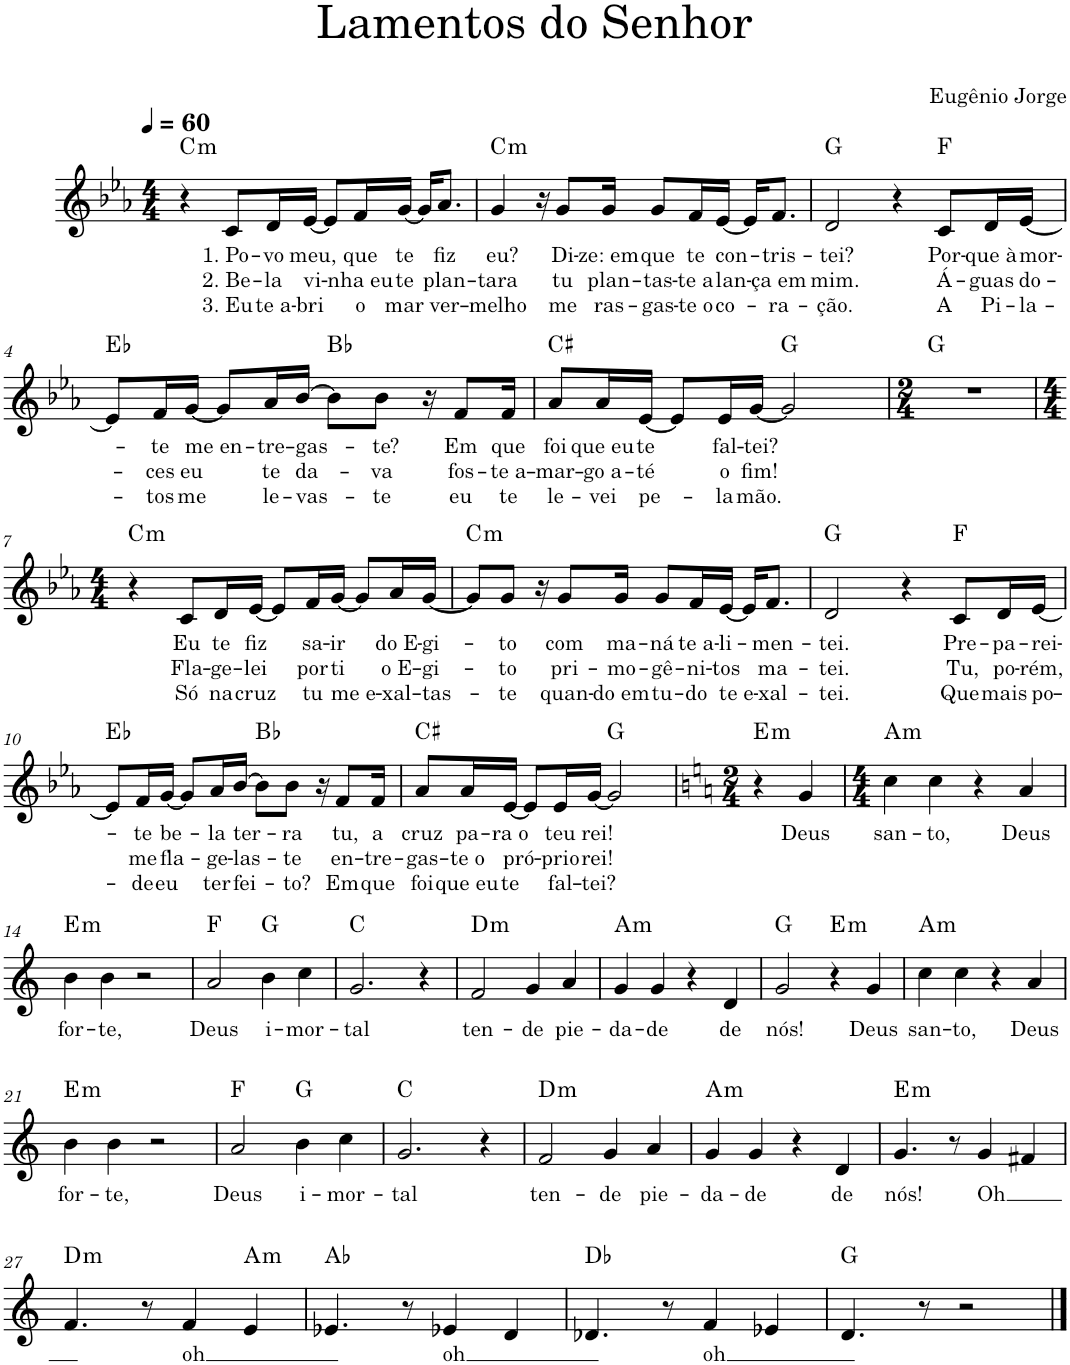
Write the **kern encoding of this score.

**kern	**text	**text	**text	**harte
*part1	*part1	*part1	*part1	*part1
*staff1	*staff1	*staff1	*staff1	*
*I"Voz	*	*	*	*
*I'Vo.	*	*	*	*
*clefG2	*	*	*	*
*k[b-e-a-]	*	*	*	*
*M4/4	*	*	*	*
*MM60	*	*	*	*
=1	=1	=1	=1	=1
!	!	!	!	!LO:H:kt=m
4r	.	.	.	C:min
!	!LO:LY:b	!LO:LY:b	!LO:LY:b	!
8c/L	1. Po-	2. Be-	3. Eu	.
!	!LO:LY:b	!LO:LY:b	!LO:LY:b	!
16d/L	-vo	-la	te a-	.
!	!LO:LY:b	!LO:LY:b	!LO:LY:b	!
[16e-/JJ	meu,	vi-	-bri	.
8e-/L]	.	.	.	.
!	!LO:LY:b	!LO:LY:b	!LO:LY:b	!
16f/L	que	-nha eu	o	.
!	!LO:LY:b	!LO:LY:b	!LO:LY:b	!
[16g/JJ	te	te	mar	.
16g/KL]	.	.	.	.
!	!LO:LY:b	!LO:LY:b	!LO:LY:b	!
8.a-/J	fiz	plan-	ver-	.
=2	=2	=2	=2	=2
!	!LO:LY:b	!LO:LY:b	!LO:LY:b	!LO:H:kt=m
4g/	eu?	-tara	-melho	C:min
16r	.	.	.	.
!	!LO:LY:b	!LO:LY:b	!LO:LY:b	!
8g/L	Di-	tu	me	.
!	!LO:LY:b	!LO:LY:b	!LO:LY:b	!
16g/Jk	-ze: em	plan-	ras-	.
!	!LO:LY:b	!LO:LY:b	!LO:LY:b	!
8g/L	que	-tas-	-gas-	.
!	!LO:LY:b	!LO:LY:b	!LO:LY:b	!
16f/L	te	-te a	-te o	.
!	!LO:LY:b	!LO:LY:b	!LO:LY:b	!
[16e-/JJ	con-	lan-	co-	.
16e-/KL]	.	.	.	.
!	!LO:LY:b	!LO:LY:b	!LO:LY:b	!
8.f/J	-tris-	-ça em	-ra-	.
=3	=3	=3	=3	=3
!	!LO:LY:b	!LO:LY:b	!LO:LY:b	!
2d/	-tei?	mim.	-ção.	G:maj
4r	.	.	.	.
!	!LO:LY:b	!LO:LY:b	!LO:LY:b	!
8c/L	Por-	Á-	A	F:maj
!	!LO:LY:b	!LO:LY:b	!LO:LY:b	!
16d/L	-que à	-guas	Pi-	.
!	!LO:LY:b	!LO:LY:b	!LO:LY:b	!
[16e-/JJ	mor-	do-	-la-	.
!!LO:LB:g=z
=4	=4	=4	=4	=4
8e-/L]	.	.	.	Eb:maj
!	!LO:LY:b	!LO:LY:b	!LO:LY:b	!
16f/L	-te	-ces	-tos	.
!	!LO:LY:b	!LO:LY:b	!LO:LY:b	!
[16g/JJ	me en-	eu	me	.
8g/L]	.	.	.	.
!	!LO:LY:b	!LO:LY:b	!LO:LY:b	!
16a-/L	-tre-	te	le-	.
!	!LO:LY:b	!LO:LY:b	!LO:LY:b	!
[16b-/JJ	-gas-	da-	-vas-	.
8b-\L]	.	.	.	Bb:maj
!	!LO:LY:b	!LO:LY:b	!LO:LY:b	!
8b-\J	-te?	-va	-te	.
16r	.	.	.	.
!	!LO:LY:b	!LO:LY:b	!LO:LY:b	!
8f/L	Em	fos-	eu	.
!	!LO:LY:b	!LO:LY:b	!LO:LY:b	!
16f/Jk	que	-te a-	te	.
=5	=5	=5	=5	=5
!	!LO:LY:b	!LO:LY:b	!LO:LY:b	!
8a-/L	foi	-mar-	le-	C#:maj
!	!LO:LY:b	!LO:LY:b	!LO:LY:b	!
16a-/L	que eu	-go a-	-vei	.
!	!LO:LY:b	!LO:LY:b	!LO:LY:b	!
[16e-/JJ	te	-té	pe-	.
8e-/L]	.	.	.	.
!	!LO:LY:b	!LO:LY:b	!LO:LY:b	!
16e-/L	fal-	o	-la	.
!	!LO:LY:b	!LO:LY:b	!LO:LY:b	!
[16g/JJ	-tei?	fim!	mão.	.
2g/]	.	.	.	G:maj
=6	=6	=6	=6	=6
*M2/4	*	*	*	*
2r	.	.	.	G:maj
!!LO:LB:g=z
=7	=7	=7	=7	=7
*M4/4	*	*	*	*
!	!	!	!	!LO:H:kt=m
4r	.	.	.	C:min
!	!LO:LY:b	!LO:LY:b	!LO:LY:b	!
8c/L	Eu	Fla-	Só	.
!	!LO:LY:b	!LO:LY:b	!LO:LY:b	!
16d/L	te	-ge-	na	.
!	!LO:LY:b	!LO:LY:b	!LO:LY:b	!
[16e-/JJ	fiz	-lei	cruz	.
8e-/L]	.	.	.	.
!	!LO:LY:b	!LO:LY:b	!LO:LY:b	!
16f/L	sa-	por	tu	.
!	!LO:LY:b	!LO:LY:b	!LO:LY:b	!
[16g/JJ	-ir	ti	me e-	.
8g/L]	.	.	.	.
!	!LO:LY:b	!LO:LY:b	!LO:LY:b	!
16a-/L	do E-	o E-	-xal-	.
!	!LO:LY:b	!LO:LY:b	!LO:LY:b	!
[16g/JJ	-gi-	-gi-	-tas-	.
=8	=8	=8	=8	=8
!	!	!	!	!LO:H:kt=m
8g/L]	.	.	.	C:min
!	!LO:LY:b	!LO:LY:b	!LO:LY:b	!
8g/J	-to	-to	-te	.
16r	.	.	.	.
!	!LO:LY:b	!LO:LY:b	!LO:LY:b	!
8g/L	com	pri-	quan-	.
!	!LO:LY:b	!LO:LY:b	!LO:LY:b	!
16g/Jk	ma-	-mo-	-do em	.
!	!LO:LY:b	!LO:LY:b	!LO:LY:b	!
8g/L	-ná	-gê-	tu-	.
!	!LO:LY:b	!LO:LY:b	!LO:LY:b	!
16f/L	te a-	-ni-	-do	.
!	!LO:LY:b	!LO:LY:b	!LO:LY:b	!
[16e-/JJ	-li-	-tos	te e-	.
16e-/KL]	.	.	.	.
!	!LO:LY:b	!LO:LY:b	!LO:LY:b	!
8.f/J	-men-	ma-	-xal-	.
=9	=9	=9	=9	=9
!	!LO:LY:b	!LO:LY:b	!LO:LY:b	!
2d/	-tei.	-tei.	-tei.	G:maj
4r	.	.	.	.
!	!LO:LY:b	!LO:LY:b	!LO:LY:b	!
8c/L	Pre-	Tu,	Que	F:maj
!	!LO:LY:b	!LO:LY:b	!LO:LY:b	!
16d/L	-pa-	po-	mais	.
!	!LO:LY:b	!LO:LY:b	!LO:LY:b	!
[16e-/JJ	-rei-	-rém,	po-	.
!!LO:LB:g=z
=10	=10	=10	=10	=10
8e-/L]	.	.	.	Eb:maj
!	!LO:LY:b	!LO:LY:b	!LO:LY:b	!
16f/L	-te	me	-de	.
!	!LO:LY:b	!LO:LY:b	!LO:LY:b	!
[16g/JJ	be-	fla-	eu	.
8g/L]	.	.	.	.
!	!LO:LY:b	!LO:LY:b	!LO:LY:b	!
16a-/L	-la	-ge-	ter	.
!	!LO:LY:b	!LO:LY:b	!LO:LY:b	!
[16b-/JJ	ter-	-las-	fei-	.
8b-\L]	.	.	.	Bb:maj
!	!LO:LY:b	!LO:LY:b	!LO:LY:b	!
8b-\J	-ra	-te	-to?	.
16r	.	.	.	.
!	!LO:LY:b	!LO:LY:b	!LO:LY:b	!
8f/L	tu,	en-	Em	.
!	!LO:LY:b	!LO:LY:b	!LO:LY:b	!
16f/Jk	a	-tre-	que	.
=11	=11	=11	=11	=11
!	!LO:LY:b	!LO:LY:b	!LO:LY:b	!
8a-/L	cruz	-gas-	foi	C#:maj
!	!LO:LY:b	!LO:LY:b	!LO:LY:b	!
16a-/L	pa-	-te o	que eu	.
!	!LO:LY:b	!LO:LY:b	!LO:LY:b	!
[16e-/JJ	-ra o	pró-	te	.
8e-/L]	.	.	.	.
!	!LO:LY:b	!LO:LY:b	!LO:LY:b	!
16e-/L	teu	-prio	fal-	.
!	!LO:LY:b	!LO:LY:b	!LO:LY:b	!
[16g/JJ	rei!	rei!	-tei?	.
2g/]	.	.	.	G:maj
=12	=12	=12	=12	=12
*k[]	*	*	*	*
*M2/4	*	*	*	*
!	!	!	!	!LO:H:kt=m
4r	.	.	.	E:min
!	!LO:LY:b	!	!	!
4g/	Deus	.	.	.
=13	=13	=13	=13	=13
*M4/4	*	*	*	*
!	!LO:LY:b	!	!	!LO:H:kt=m
4cc\	san-	.	.	A:min
!	!LO:LY:b	!	!	!
4cc\	-to,	.	.	.
4r	.	.	.	.
!	!LO:LY:b	!	!	!
4a/	Deus	.	.	.
!!LO:LB:g=z
=14	=14	=14	=14	=14
!	!LO:LY:b	!	!	!LO:H:kt=m
4b\	for-	.	.	E:min
!	!LO:LY:b	!	!	!
4b\	-te,	.	.	.
2r	.	.	.	.
=15	=15	=15	=15	=15
!	!LO:LY:b	!	!	!
2a/	Deus	.	.	F:maj
!	!LO:LY:b	!	!	!
4b\	i-	.	.	G:maj
!	!LO:LY:b	!	!	!
4cc\	-mor-	.	.	.
=16	=16	=16	=16	=16
!	!LO:LY:b	!	!	!
2.g/	-tal	.	.	C:maj
4r	.	.	.	.
=17	=17	=17	=17	=17
!	!LO:LY:b	!	!	!LO:H:kt=m
2f/	ten-	.	.	D:min
!	!LO:LY:b	!	!	!
4g/	-de	.	.	.
!	!LO:LY:b	!	!	!
4a/	pie-	.	.	.
=18	=18	=18	=18	=18
!	!LO:LY:b	!	!	!LO:H:kt=m
4g/	-da-	.	.	A:min
!	!LO:LY:b	!	!	!
4g/	-de	.	.	.
4r	.	.	.	.
!	!LO:LY:b	!	!	!
4d/	de	.	.	.
=19	=19	=19	=19	=19
!	!LO:LY:b	!	!	!
2g/	nós!	.	.	G:maj
!	!	!	!	!LO:H:kt=m
4r	.	.	.	E:min
!	!LO:LY:b	!	!	!
4g/	Deus	.	.	.
=20	=20	=20	=20	=20
!	!LO:LY:b	!	!	!LO:H:kt=m
4cc\	san-	.	.	A:min
!	!LO:LY:b	!	!	!
4cc\	-to,	.	.	.
4r	.	.	.	.
!	!LO:LY:b	!	!	!
4a/	Deus	.	.	.
!!LO:LB:g=z
=21	=21	=21	=21	=21
!	!LO:LY:b	!	!	!LO:H:kt=m
4b\	for-	.	.	E:min
!	!LO:LY:b	!	!	!
4b\	-te,	.	.	.
2r	.	.	.	.
=22	=22	=22	=22	=22
!	!LO:LY:b	!	!	!
2a/	Deus	.	.	F:maj
!	!LO:LY:b	!	!	!
4b\	i-	.	.	G:maj
!	!LO:LY:b	!	!	!
4cc\	-mor-	.	.	.
=23	=23	=23	=23	=23
!	!LO:LY:b	!	!	!
2.g/	-tal	.	.	C:maj
4r	.	.	.	.
=24	=24	=24	=24	=24
!	!LO:LY:b	!	!	!LO:H:kt=m
2f/	ten-	.	.	D:min
!	!LO:LY:b	!	!	!
4g/	-de	.	.	.
!	!LO:LY:b	!	!	!
4a/	pie-	.	.	.
=25	=25	=25	=25	=25
!	!LO:LY:b	!	!	!LO:H:kt=m
4g/	-da-	.	.	A:min
!	!LO:LY:b	!	!	!
4g/	-de	.	.	.
4r	.	.	.	.
!	!LO:LY:b	!	!	!
4d/	de	.	.	.
=26	=26	=26	=26	=26
!	!LO:LY:b	!	!	!LO:H:kt=m
4.g/	nós!	.	.	E:min
8r	.	.	.	.
!	!LO:LY:b	!	!	!
4g/	Oh	.	.	.
4f#X/	.	.	.	.
!!LO:LB:g=z
=27	=27	=27	=27	=27
!	!	!	!	!LO:H:kt=m
4.f/	.	.	.	D:min
8r	.	.	.	.
!	!LO:LY:b	!	!	!
4f/	oh	.	.	.
!	!	!	!	!LO:H:kt=m
4e/	.	.	.	A:min
=28	=28	=28	=28	=28
4.e-X/	.	.	.	Ab:maj
8r	.	.	.	.
!	!LO:LY:b	!	!	!
4e-X/	oh	.	.	.
4d/	.	.	.	.
=29	=29	=29	=29	=29
4.d-X/	.	.	.	Db:maj
8r	.	.	.	.
!	!LO:LY:b	!	!	!
4f/	oh	.	.	.
4e-X/	.	.	.	.
=30	=30	=30	=30	=30
4.d/	.	.	.	G:maj
8r	.	.	.	.
2r	.	.	.	.
==	==	==	==	==
*-	*-	*-	*-	*-
